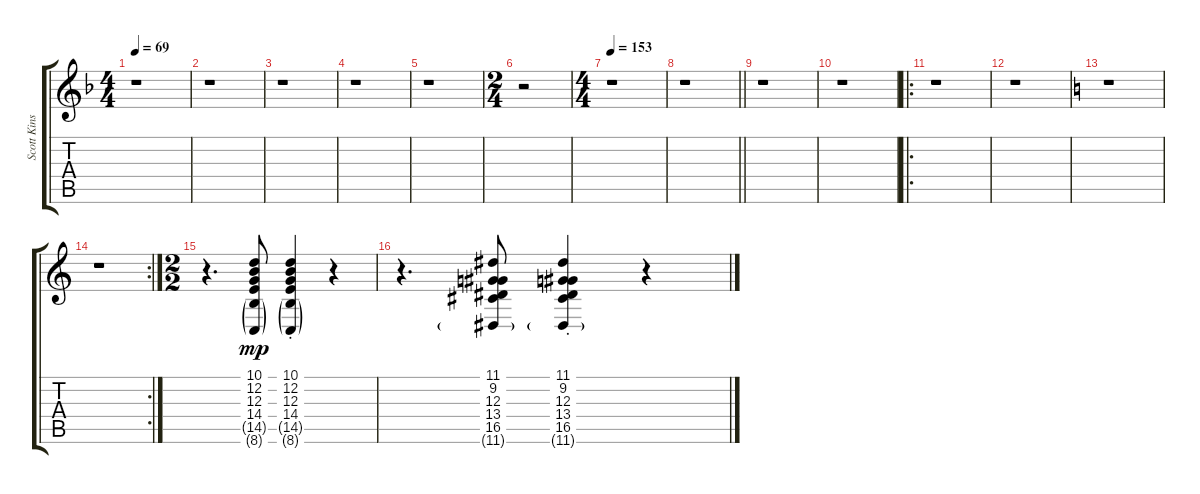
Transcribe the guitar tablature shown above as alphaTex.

\track ("Scott Kinsey - Lead Synth" "Scott Kins") {instrument flute}
\staff {score tabs}
\tuning (E4 B3 G3 D3 A2 E2) {hide}
\ts (4 4)
\tempo 69
\clef g2
\ks f
r.1{dy mp instrument flute} |
r.1 |
r.1 |
r.1 |
r.1 |
\ts (2 4)
r.2 |
\ts (4 4)
\tempo 153
r.1 |
\barLineRight lightlight
r.1 |
r.1 |
r.1 |
\ro
r.1 |
r.1 |
\ks c
r.1 |
\rc 2
r.1 |
\ts (2 2)
r.4{d} (10.1 12.2 12.3 14.4 14.5{g} 8.6{g}).8 (10.1{st} 12.2{st} 12.3{st} 14.4{st} 14.5{g st} 8.6{g st}).4 r.4 |
r.4{d} (11.1 9.2 12.3 13.4 16.5 11.6{g}).8 (11.1{st} 9.2{st} 12.3{st} 13.4{st} 16.5{st} 11.6{g st}).4 r.4
